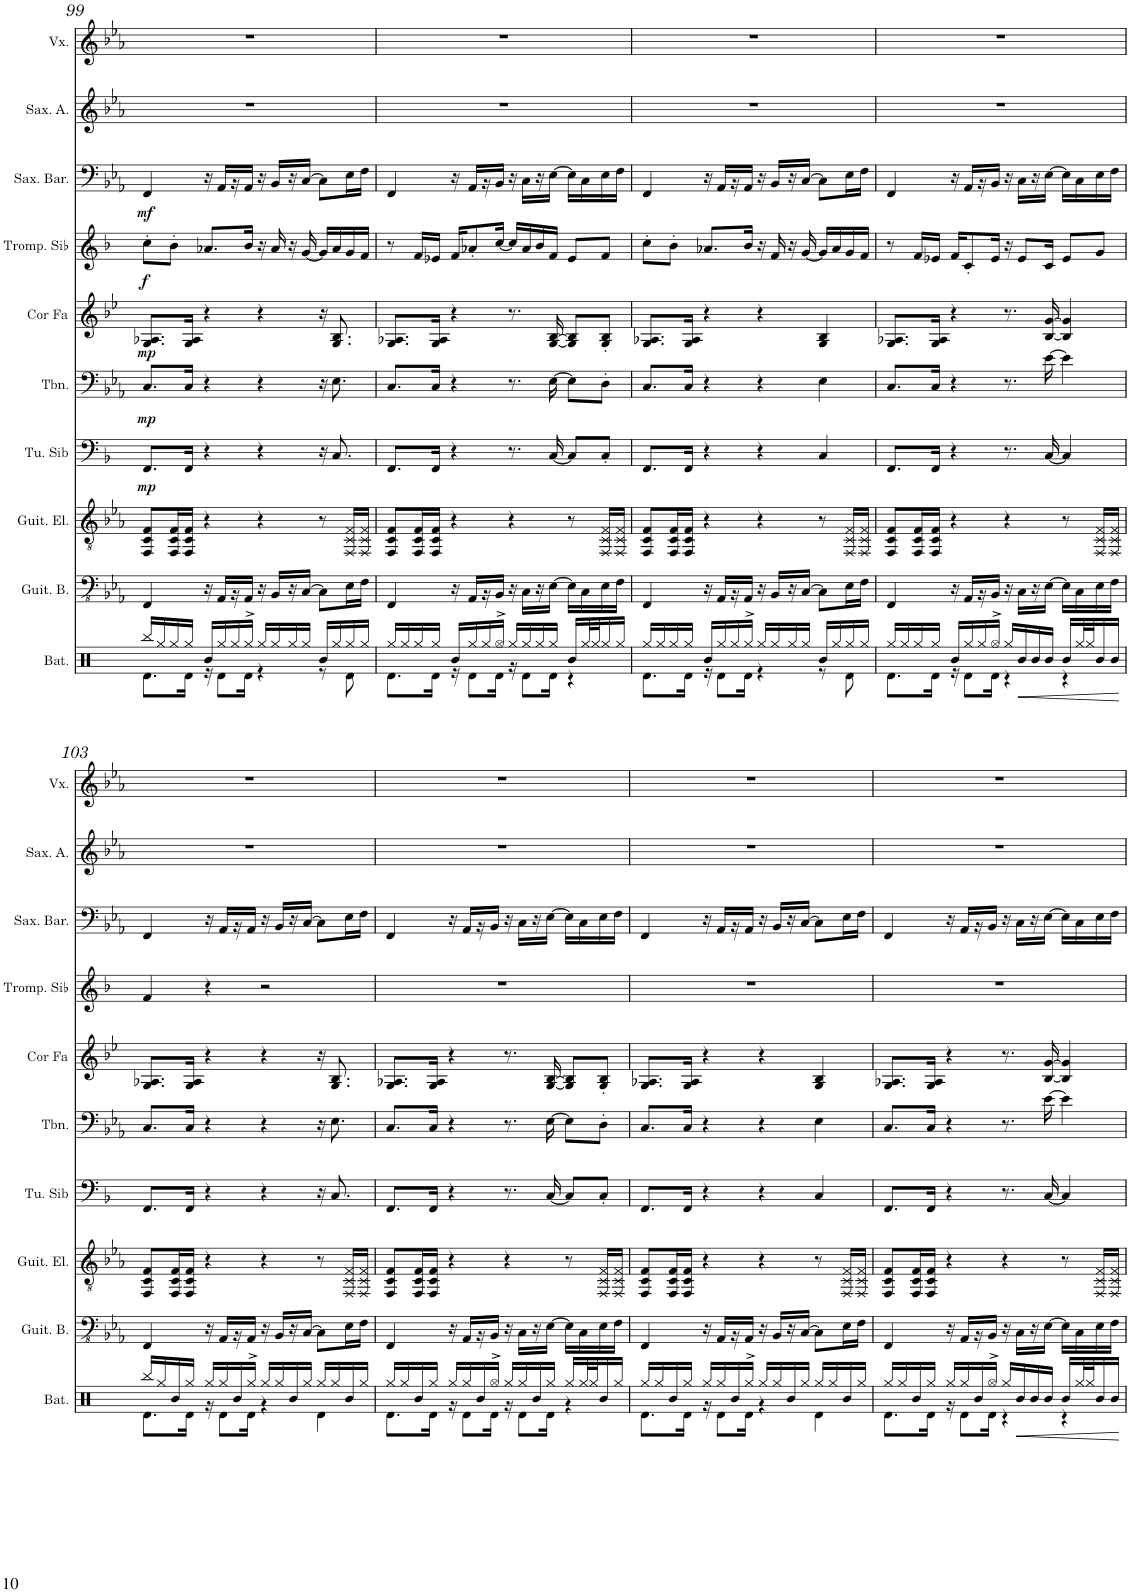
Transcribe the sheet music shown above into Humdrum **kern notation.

**kern	**kern	**kern	**dynam	**kern	**dynam	**kern	**dynam	**kern	**dynam	**kern	**dynam
*part7	*part6	*part5	*part5	*part4	*part4	*part3	*part3	*part2	*part2	*part1	*part1
*staff7	*staff6	*staff5	*staff5	*staff4	*staff4	*staff3	*staff3	*staff2	*staff2	*staff1	*staff1
*I"Guitare basse	*I"Guitare électrique	*I"Tuba en Sib	*	*I"Trombone	*	*I"Cor en Fa	*	*I"Trompette en Sib	*	*I"Saxophone Baryton	*
*I'Guit. B.	*I'Guit. El.	*I'Tu. Sib	*	*I'Tbn.	*	*I'Cor Fa	*	*I'Tromp. Sib	*	*I'Sax. Bar.	*
!!LO:PB:g=z
*clefFv4	*clefGv2	*clefF4	*	*clefF4	*	*clefG2	*	*clefG2	*	*clefF4	*
*	*	*	*	*	*	*ITrd4c7	*	*ITrd1c2	*	*ITrd12c21	*
*k[b-e-a-]	*k[b-e-a-]	*k[b-]	*	*k[b-e-a-]	*	*k[b-e-]	*	*k[b-]	*	*k[b-e-a-]	*
*M4/4	*M4/4	*M4/4	*	*M4/4	*	*M4/4	*	*M4/4	*	*M4/4	*
=99	=99	=99	=99	=99	=99	=99	=99	=99	=99	=99	=99
!	!	!	!LO:DY:b	!	!LO:DY:b	!	!LO:DY:b	!	!LO:DY:b	!	!LO:DY:b
4FFF/	8FF/ 8C/ 8F/L	8.FF/L	mp	8.C/L	mp	8.G/ 8.A-X/L	mp	8cc'\L	f	4FF/	mf
.	16FF/ 16C/ 16F/L	.	.	.	.	.	.	8b-'\J	.	.	.
.	16FF/ 16C/ 16F/JJ	16FF/Jk	.	16C/Jk	.	16G/ 16A-/Jk	.	.	.	.	.
16r	4r	4r	.	4r	.	4r	.	8.a-X/L	.	16r	.
16AAA-/LL	.	.	.	.	.	.	.	.	.	16AA-/LL	.
16r	.	.	.	.	.	.	.	.	.	16r	.
16AAA-/JJ	.	.	.	.	.	.	.	16b-/Jk	.	16AA-/JJ	.
16r	4r	4r	.	4r	.	4r	.	16r	.	16r	.
16BBB-/LL	.	.	.	.	.	.	.	16a-/	.	16BB-/LL	.
16r	.	.	.	.	.	.	.	16r	.	16r	.
[16CC/JJ	.	.	.	.	.	.	.	[16g/	.	[16C/JJ	.
8CC\L]	8r	16r	.	16r	.	16r	.	16g/LL]	.	8C\L]	.
.	.	8.C/	.	8.E-\	.	8.G/ 8.B-/	.	16a-/	.	.	.
16EE-\L	16FF/' 16C/' 16F/'LL	.	.	.	.	.	.	16g/	.	16E-\L	.
16FF\JJ	16FF/' 16C/' 16F/'JJ	.	.	.	.	.	.	16f/JJ	.	16F\JJ	.
=100	=100	=100	=100	=100	=100	=100	=100	=100	=100	=100	=100
4FFF/	8FF/ 8C/ 8F/L	8.FF/L	.	8.C/L	.	8.G/ 8.A-X/L	.	8r	.	4FF/	.
.	16FF/ 16C/ 16F/L	.	.	.	.	.	.	16f/LL	.	.	.
.	16FF/ 16C/ 16F/JJ	16FF/Jk	.	16C/Jk	.	16G/ 16A-/Jk	.	16e-X/JJ	.	.	.
16r	4r	4r	.	4r	.	4r	.	16f/KL	.	16r	.
16AAA-/LL	.	.	.	.	.	.	.	8a-X'/	.	16AA-/LL	.
16r	.	.	.	.	.	.	.	.	.	16r	.
16BBB-/JJ	.	.	.	.	.	.	.	[16cc/Jk	.	16BB-/JJ	.
16r	4r	8.r	.	8.r	.	8.r	.	16cc/LL]	.	16r	.
16CC\LL	.	.	.	.	.	.	.	16a-/	.	16C\LL	.
16r	.	.	.	.	.	.	.	16b-/	.	16r	.
[16EE-\JJ	.	[16C/	.	[16E-\	.	[16G/ [16B-/	.	16f/JJ	.	[16E-\JJ	.
16EE-\LL]	8r	8C/L]	.	8E-\L]	.	8G/] 8B-/]L	.	8e-/L	.	16E-\LL]	.
16CC\	.	.	.	.	.	.	.	.	.	16C\	.
16EE-\	16FF/' 16C/' 16F/'LL	8C'/J	.	8D'\J	.	8G/' 8B-/'J	.	8f/J	.	16E-\	.
16FF\JJ	16FF/' 16C/' 16F/'JJ	.	.	.	.	.	.	.	.	16F\JJ	.
=101	=101	=101	=101	=101	=101	=101	=101	=101	=101	=101	=101
4FFF/	8FF/ 8C/ 8F/L	8.FF/L	.	8.C/L	.	8.G/ 8.A-X/L	.	8cc'\L	.	4FF/	.
.	16FF/ 16C/ 16F/L	.	.	.	.	.	.	8b-'\J	.	.	.
.	16FF/ 16C/ 16F/JJ	16FF/Jk	.	16C/Jk	.	16G/ 16A-/Jk	.	.	.	.	.
16r	4r	4r	.	4r	.	4r	.	8.a-X/L	.	16r	.
16AAA-/LL	.	.	.	.	.	.	.	.	.	16AA-/LL	.
16r	.	.	.	.	.	.	.	.	.	16r	.
16AAA-/JJ	.	.	.	.	.	.	.	16b-/Jk	.	16AA-/JJ	.
16r	4r	4r	.	4r	.	4r	.	16r	.	16r	.
16BBB-/LL	.	.	.	.	.	.	.	16f/	.	16BB-/LL	.
16r	.	.	.	.	.	.	.	16r	.	16r	.
[16CC/JJ	.	.	.	.	.	.	.	[16g/	.	[16C/JJ	.
8CC\L]	8r	4C/	.	4E-\	.	4G/ 4B-/	.	16g/LL]	.	8C\L]	.
.	.	.	.	.	.	.	.	16a-/	.	.	.
16EE-\L	16FF/' 16C/' 16F/'LL	.	.	.	.	.	.	16g/	.	16E-\L	.
16FF\JJ	16FF/' 16C/' 16F/'JJ	.	.	.	.	.	.	16f/JJ	.	16F\JJ	.
=102	=102	=102	=102	=102	=102	=102	=102	=102	=102	=102	=102
4FFF/	8FF/ 8C/ 8F/L	8.FF/L	.	8.C/L	.	8.G/ 8.A-X/L	.	8r	.	4FF/	.
.	16FF/ 16C/ 16F/L	.	.	.	.	.	.	16f/LL	.	.	.
.	16FF/ 16C/ 16F/JJ	16FF/Jk	.	16C/Jk	.	16G/ 16A-/Jk	.	16e-X/JJ	.	.	.
16r	4r	4r	.	4r	.	4r	.	16f/KL	.	16r	.
16AAA-/LL	.	.	.	.	.	.	.	8c'/	.	16AA-/LL	.
16r	.	.	.	.	.	.	.	.	.	16r	.
16BBB-/JJ	.	.	.	.	.	.	.	16e-/Jk	.	16BB-/JJ	.
16r	4r	8.r	.	8.r	.	8.r	.	16r	.	16r	.
16CC\LL	.	.	.	.	.	.	.	8e-/L	.	16C\LL	.
16r	.	.	.	.	.	.	.	.	.	16r	.
[16EE-\JJ	.	[16C/	.	[16e-\	.	[16B-/ [16g/	.	16c/Jk	.	[16E-\JJ	.
16EE-\LL]	8r	4C/]	.	4e-\]	.	4B-/] 4g/]	.	8e-/L	.	16E-\LL]	.
16CC\	.	.	.	.	.	.	.	.	.	16C\	.
16EE-\	16FF/' 16C/' 16F/'LL	.	.	.	.	.	.	8g/J	.	16E-\	.
16FF\JJ	16FF/' 16C/' 16F/'JJ	.	.	.	.	.	.	.	.	16F\JJ	.
!!LO:LB:g=z
=103	=103	=103	=103	=103	=103	=103	=103	=103	=103	=103	=103
4FFF/	8FF/ 8C/ 8F/L	8.FF/L	.	8.C/L	.	8.G/ 8.A-X/L	.	4f/	.	4FF/	.
.	16FF/ 16C/ 16F/L	.	.	.	.	.	.	.	.	.	.
.	16FF/ 16C/ 16F/JJ	16FF/Jk	.	16C/Jk	.	16G/ 16A-/Jk	.	.	.	.	.
16r	4r	4r	.	4r	.	4r	.	4r	.	16r	.
16AAA-/LL	.	.	.	.	.	.	.	.	.	16AA-/LL	.
16r	.	.	.	.	.	.	.	.	.	16r	.
16AAA-/JJ	.	.	.	.	.	.	.	.	.	16AA-/JJ	.
16r	4r	4r	.	4r	.	4r	.	2r	.	16r	.
16BBB-/LL	.	.	.	.	.	.	.	.	.	16BB-/LL	.
16r	.	.	.	.	.	.	.	.	.	16r	.
[16CC/JJ	.	.	.	.	.	.	.	.	.	[16C/JJ	.
8CC\L]	8r	16r	.	16r	.	16r	.	.	.	8C\L]	.
.	.	8.C/	.	8.E-\	.	8.G/ 8.B-/	.	.	.	.	.
16EE-\L	16FF/' 16C/' 16F/'LL	.	.	.	.	.	.	.	.	16E-\L	.
16FF\JJ	16FF/' 16C/' 16F/'JJ	.	.	.	.	.	.	.	.	16F\JJ	.
=104	=104	=104	=104	=104	=104	=104	=104	=104	=104	=104	=104
4FFF/	8FF/ 8C/ 8F/L	8.FF/L	.	8.C/L	.	8.G/ 8.A-X/L	.	1r	.	4FF/	.
.	16FF/ 16C/ 16F/L	.	.	.	.	.	.	.	.	.	.
.	16FF/ 16C/ 16F/JJ	16FF/Jk	.	16C/Jk	.	16G/ 16A-/Jk	.	.	.	.	.
16r	4r	4r	.	4r	.	4r	.	.	.	16r	.
16AAA-/LL	.	.	.	.	.	.	.	.	.	16AA-/LL	.
16r	.	.	.	.	.	.	.	.	.	16r	.
16BBB-/JJ	.	.	.	.	.	.	.	.	.	16BB-/JJ	.
16r	4r	8.r	.	8.r	.	8.r	.	.	.	16r	.
16CC\LL	.	.	.	.	.	.	.	.	.	16C\LL	.
16r	.	.	.	.	.	.	.	.	.	16r	.
[16EE-\JJ	.	[16C/	.	[16E-\	.	[16G/ [16B-/	.	.	.	[16E-\JJ	.
16EE-\LL]	8r	8C/L]	.	8E-\L]	.	8G/] 8B-/]L	.	.	.	16E-\LL]	.
16CC\	.	.	.	.	.	.	.	.	.	16C\	.
16EE-\	16FF/' 16C/' 16F/'LL	8C'/J	.	8D'\J	.	8G/' 8B-/'J	.	.	.	16E-\	.
16FF\JJ	16FF/' 16C/' 16F/'JJ	.	.	.	.	.	.	.	.	16F\JJ	.
=105	=105	=105	=105	=105	=105	=105	=105	=105	=105	=105	=105
4FFF/	8FF/ 8C/ 8F/L	8.FF/L	.	8.C/L	.	8.G/ 8.A-X/L	.	1r	.	4FF/	.
.	16FF/ 16C/ 16F/L	.	.	.	.	.	.	.	.	.	.
.	16FF/ 16C/ 16F/JJ	16FF/Jk	.	16C/Jk	.	16G/ 16A-/Jk	.	.	.	.	.
16r	4r	4r	.	4r	.	4r	.	.	.	16r	.
16AAA-/LL	.	.	.	.	.	.	.	.	.	16AA-/LL	.
16r	.	.	.	.	.	.	.	.	.	16r	.
16AAA-/JJ	.	.	.	.	.	.	.	.	.	16AA-/JJ	.
16r	4r	4r	.	4r	.	4r	.	.	.	16r	.
16BBB-/LL	.	.	.	.	.	.	.	.	.	16BB-/LL	.
16r	.	.	.	.	.	.	.	.	.	16r	.
[16CC/JJ	.	.	.	.	.	.	.	.	.	[16C/JJ	.
8CC\L]	8r	4C/	.	4E-\	.	4G/ 4B-/	.	.	.	8C\L]	.
16EE-\L	16FF/' 16C/' 16F/'LL	.	.	.	.	.	.	.	.	16E-\L	.
16FF\JJ	16FF/' 16C/' 16F/'JJ	.	.	.	.	.	.	.	.	16F\JJ	.
=106	=106	=106	=106	=106	=106	=106	=106	=106	=106	=106	=106
4FFF/	8FF/ 8C/ 8F/L	8.FF/L	.	8.C/L	.	8.G/ 8.A-X/L	.	1r	.	4FF/	.
.	16FF/ 16C/ 16F/L	.	.	.	.	.	.	.	.	.	.
.	16FF/ 16C/ 16F/JJ	16FF/Jk	.	16C/Jk	.	16G/ 16A-/Jk	.	.	.	.	.
16r	4r	4r	.	4r	.	4r	.	.	.	16r	.
16AAA-/LL	.	.	.	.	.	.	.	.	.	16AA-/LL	.
16r	.	.	.	.	.	.	.	.	.	16r	.
16BBB-/JJ	.	.	.	.	.	.	.	.	.	16BB-/JJ	.
16r	4r	8.r	.	8.r	.	8.r	.	.	.	16r	.
16CC\LL	.	.	.	.	.	.	.	.	.	16C\LL	.
16r	.	.	.	.	.	.	.	.	.	16r	.
[16EE-\JJ	.	[16C/	.	[16e-\	.	[16B-/ [16g/	.	.	.	[16E-\JJ	.
16EE-\LL]	8r	4C/]	.	4e-\]	.	4B-/] 4g/]	.	.	.	16E-\LL]	.
16CC\	.	.	.	.	.	.	.	.	.	16C\	.
16EE-\	16FF/' 16C/' 16F/'LL	.	.	.	.	.	.	.	.	16E-\	.
16FF\JJ	16FF/' 16C/' 16F/'JJ	.	.	.	.	.	.	.	.	16F\JJ	.
=	=	=	=	=	=	=	=	=	=	=	=
*-	*-	*-	*-	*-	*-	*-	*-	*-	*-	*-	*-
